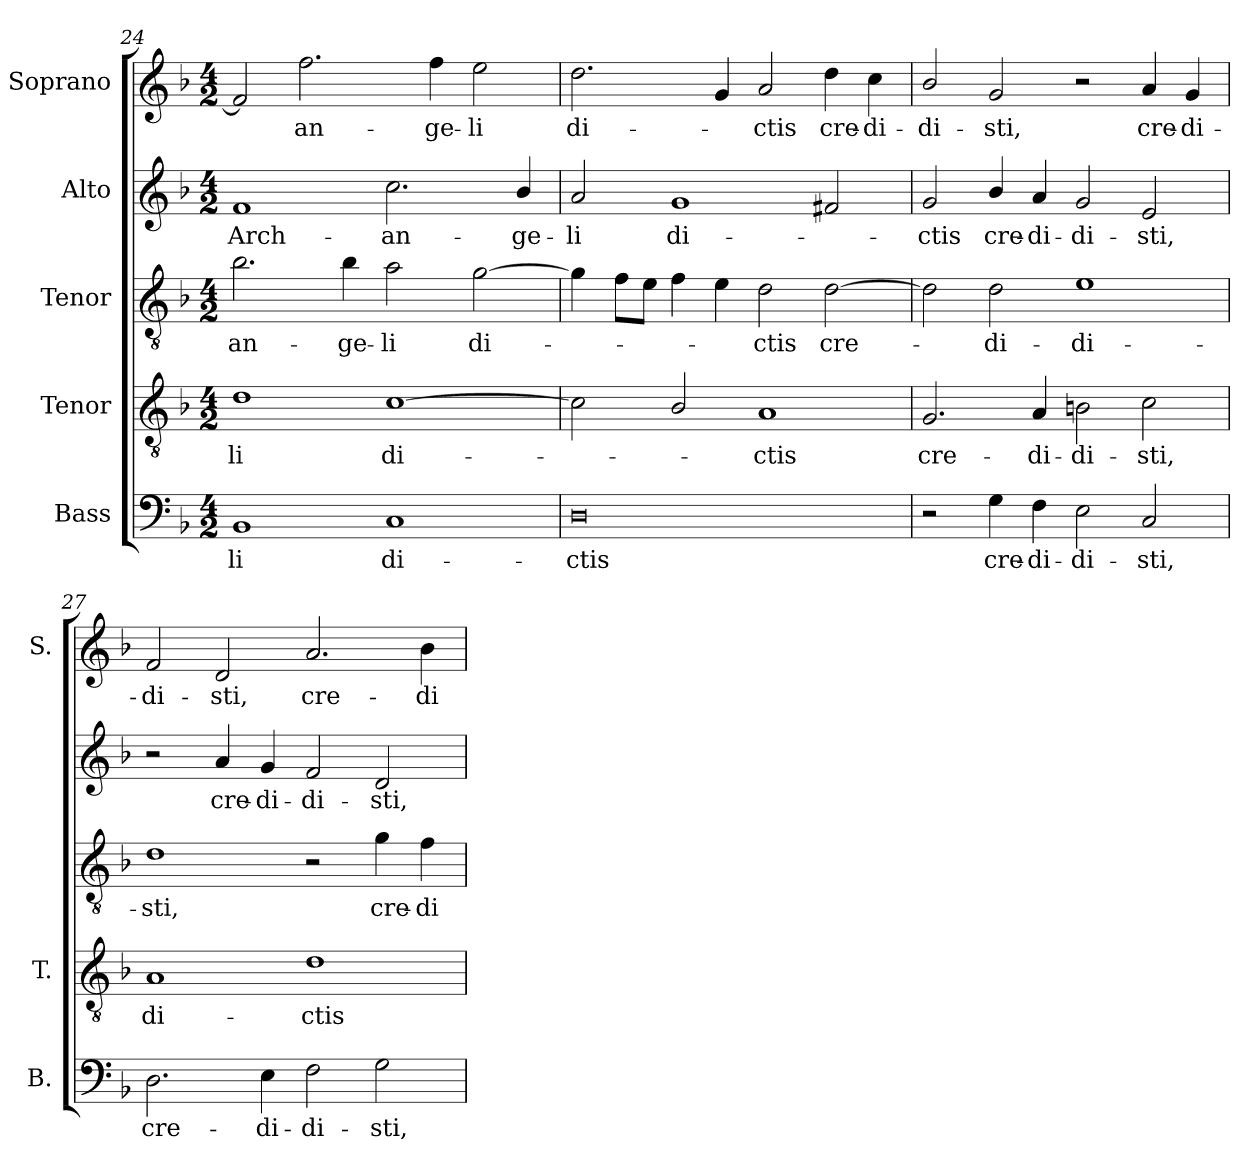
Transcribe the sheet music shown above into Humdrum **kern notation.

**kern	**text	**kern	**text	**kern	**text	**kern	**text	**kern	**text
*part5	*part5	*part4	*part4	*part3	*part3	*part2	*part2	*part1	*part1
*staff5	*staff5	*staff4	*staff4	*staff3	*staff3	*staff2	*staff2	*staff1	*staff1
*I"Bass	*	*I"Tenor	*	*I"Tenor	*	*I"Alto	*	*I"Soprano	*
*I'B.	*	*I'T.	*	*	*	*	*	*I'S.	*
!!LO:LB:g=z
*clefF4	*	*clefGv2	*	*clefGv2	*	*clefG2	*	*clefG2	*
*	*	*ITrd7c12	*	*ITrd7c12	*	*	*	*	*
*k[b-]	*	*k[b-]	*	*k[b-]	*	*k[b-]	*	*k[b-]	*
*F:	*	*F:	*	*F:	*	*F:	*	*F:	*
*M4/2	*	*M4/2	*	*M4/2	*	*M4/2	*	*M4/2	*
=24	=24	=24	=24	=24	=24	=24	=24	=24	=24
!	!LO:LY:b:color=#000000	!	!	!	!	!	!	!	!
!	!	!	!LO:LY:b:color=#000000	!	!	!	!	!	!
!	!	!	!	!	!LO:LY:b:color=#000000	!	!	!	!
!	!	!	!	!	!	!	!LO:LY:b:color=#000000	!	!
1BB-i	-li	1Di	-li	2.B-i\	-an-	1fi	Arch-	2fi/]	.
!	!	!	!	!	!	!	!	!	!LO:LY:b:color=#000000
.	.	.	.	.	.	.	.	2.ffi\	-an-
!	!	!	!	!	!LO:LY:b:color=#000000	!	!	!	!
.	.	.	.	4B-i\	-ge-	.	.	.	.
!	!LO:LY:b:color=#000000	!	!	!	!	!	!	!	!
!	!	!	!LO:LY:b:color=#000000	!	!	!	!	!	!
!	!	!	!	!	!LO:LY:b:color=#000000	!	!	!	!
!	!	!	!	!	!	!	!LO:LY:b:color=#000000	!	!
1Ci	di-	[1Ci	di-	2Ai\	-li	2.cci\	-an-	.	.
!	!	!	!	!	!	!	!	!	!LO:LY:b:color=#000000
.	.	.	.	.	.	.	.	4ffi\	-ge-
!	!	!	!	!	!LO:LY:b:color=#000000	!	!	!	!
!	!	!	!	!	!	!	!	!	!LO:LY:b:color=#000000
.	.	.	.	[2Gi\	di-	.	.	2eei\	-li
!	!	!	!	!	!	!	!LO:LY:b:color=#000000	!	!
.	.	.	.	.	.	4b-i/	-ge-	.	.
=25	=25	=25	=25	=25	=25	=25	=25	=25	=25
!	!LO:LY:b:color=#000000	!	!	!	!	!	!	!	!
!	!	!	!	!	!	!	!LO:LY:b:color=#000000	!	!
!	!	!	!	!	!	!	!	!	!LO:LY:b:color=#000000
0Di	-ctis	2Ci\]	.	4Gi\]	.	2ai/	-li	2.ddi\	di-
.	.	.	.	8Fi\L	.	.	.	.	.
.	.	.	.	8Ei\J	.	.	.	.	.
!	!	!	!	!	!	!	!LO:LY:b:color=#000000	!	!
.	.	2BB-i/	.	4Fi\	.	1gi	di-	.	.
.	.	.	.	4Ei\	.	.	.	4gi/	.
!	!	!	!LO:LY:b:color=#000000	!	!	!	!	!	!
!	!	!	!	!	!LO:LY:b:color=#000000	!	!	!	!
!	!	!	!	!	!	!	!	!	!LO:LY:b:color=#000000
.	.	1AAi	-ctis	2Di\	-ctis	.	.	2ai/	-ctis
!	!	!	!	!	!LO:LY:b:color=#000000	!	!	!	!
!	!	!	!	!	!	!	!	!	!LO:LY:b:color=#000000
.	.	.	.	[2Di\	cre-	2f#Xi/	.	4ddi\	cre-
!	!	!	!	!	!	!	!	!	!LO:LY:b:color=#000000
.	.	.	.	.	.	.	.	4cci\	-di-
=26	=26	=26	=26	=26	=26	=26	=26	=26	=26
!	!	!	!LO:LY:b:color=#000000	!	!	!	!	!	!
!	!	!	!	!	!	!	!LO:LY:b:color=#000000	!	!
!	!	!	!	!	!	!	!	!	!LO:LY:b:color=#000000
2r	.	2.GGi/	cre-	2Di\]	.	2gi/	-ctis	2b-i/	-di-
!	!LO:LY:b:color=#000000	!	!	!	!	!	!	!	!
!	!	!	!	!	!LO:LY:b:color=#000000	!	!	!	!
!	!	!	!	!	!	!	!LO:LY:b:color=#000000	!	!
!	!	!	!	!	!	!	!	!	!LO:LY:b:color=#000000
4Gi\	cre-	.	.	2Di\	-di-	4b-i/	cre-	2gi/	-sti,
!	!LO:LY:b:color=#000000	!	!	!	!	!	!	!	!
!	!	!	!LO:LY:b:color=#000000	!	!	!	!	!	!
!	!	!	!	!	!	!	!LO:LY:b:color=#000000	!	!
4Fi\	-di-	4AAi/	-di-	.	.	4ai/	-di-	.	.
!	!LO:LY:b:color=#000000	!	!	!	!	!	!	!	!
!	!	!	!LO:LY:b:color=#000000	!	!	!	!	!	!
!	!	!	!	!	!LO:LY:b:color=#000000	!	!	!	!
!	!	!	!	!	!	!	!LO:LY:b:color=#000000	!	!
2Ei\	-di-	2BBni\	-di-	1Ei	-di-	2gi/	-di-	2r	.
!	!LO:LY:b:color=#000000	!	!	!	!	!	!	!	!
!	!	!	!LO:LY:b:color=#000000	!	!	!	!	!	!
!	!	!	!	!	!	!	!LO:LY:b:color=#000000	!	!
!	!	!	!	!	!	!	!	!	!LO:LY:b:color=#000000
2Ci/	-sti,	2Ci\	-sti,	.	.	2ei/	-sti,	4ai/	cre-
!	!	!	!	!	!	!	!	!	!LO:LY:b:color=#000000
.	.	.	.	.	.	.	.	4gi/	-di-
=27	=27	=27	=27	=27	=27	=27	=27	=27	=27
!	!LO:LY:b:color=#000000	!	!	!	!	!	!	!	!
!	!	!	!LO:LY:b:color=#000000	!	!	!	!	!	!
!	!	!	!	!	!LO:LY:b:color=#000000	!	!	!	!
!	!	!	!	!	!	!	!	!	!LO:LY:b:color=#000000
2.Di\	cre-	1AAi	di-	1Di	-sti,	2r	.	2fi/	-di-
!	!	!	!	!	!	!	!LO:LY:b:color=#000000	!	!
!	!	!	!	!	!	!	!	!	!LO:LY:b:color=#000000
.	.	.	.	.	.	4ai/	cre-	2di/	-sti,
!	!LO:LY:b:color=#000000	!	!	!	!	!	!	!	!
!	!	!	!	!	!	!	!LO:LY:b:color=#000000	!	!
4Ei\	-di-	.	.	.	.	4gi/	-di-	.	.
!	!LO:LY:b:color=#000000	!	!	!	!	!	!	!	!
!	!	!	!LO:LY:b:color=#000000	!	!	!	!	!	!
!	!	!	!	!	!	!	!LO:LY:b:color=#000000	!	!
!	!	!	!	!	!	!	!	!	!LO:LY:b:color=#000000
2Fi\	-di-	1Di	-ctis	2r	.	2fi/	-di-	2.ai/	cre-
!	!LO:LY:b:color=#000000	!	!	!	!	!	!	!	!
!	!	!	!	!	!LO:LY:b:color=#000000	!	!	!	!
!	!	!	!	!	!	!	!LO:LY:b:color=#000000	!	!
2Gi\	-sti,	.	.	4Gi\	cre-	2di/	-sti,	.	.
!	!	!	!	!	!LO:LY:b:color=#000000	!	!	!	!
!	!	!	!	!	!	!	!	!	!LO:LY:b:color=#000000
.	.	.	.	4Fi\	-di-	.	.	4b-i\	-di-
=	=	=	=	=	=	=	=	=	=
*-	*-	*-	*-	*-	*-	*-	*-	*-	*-
